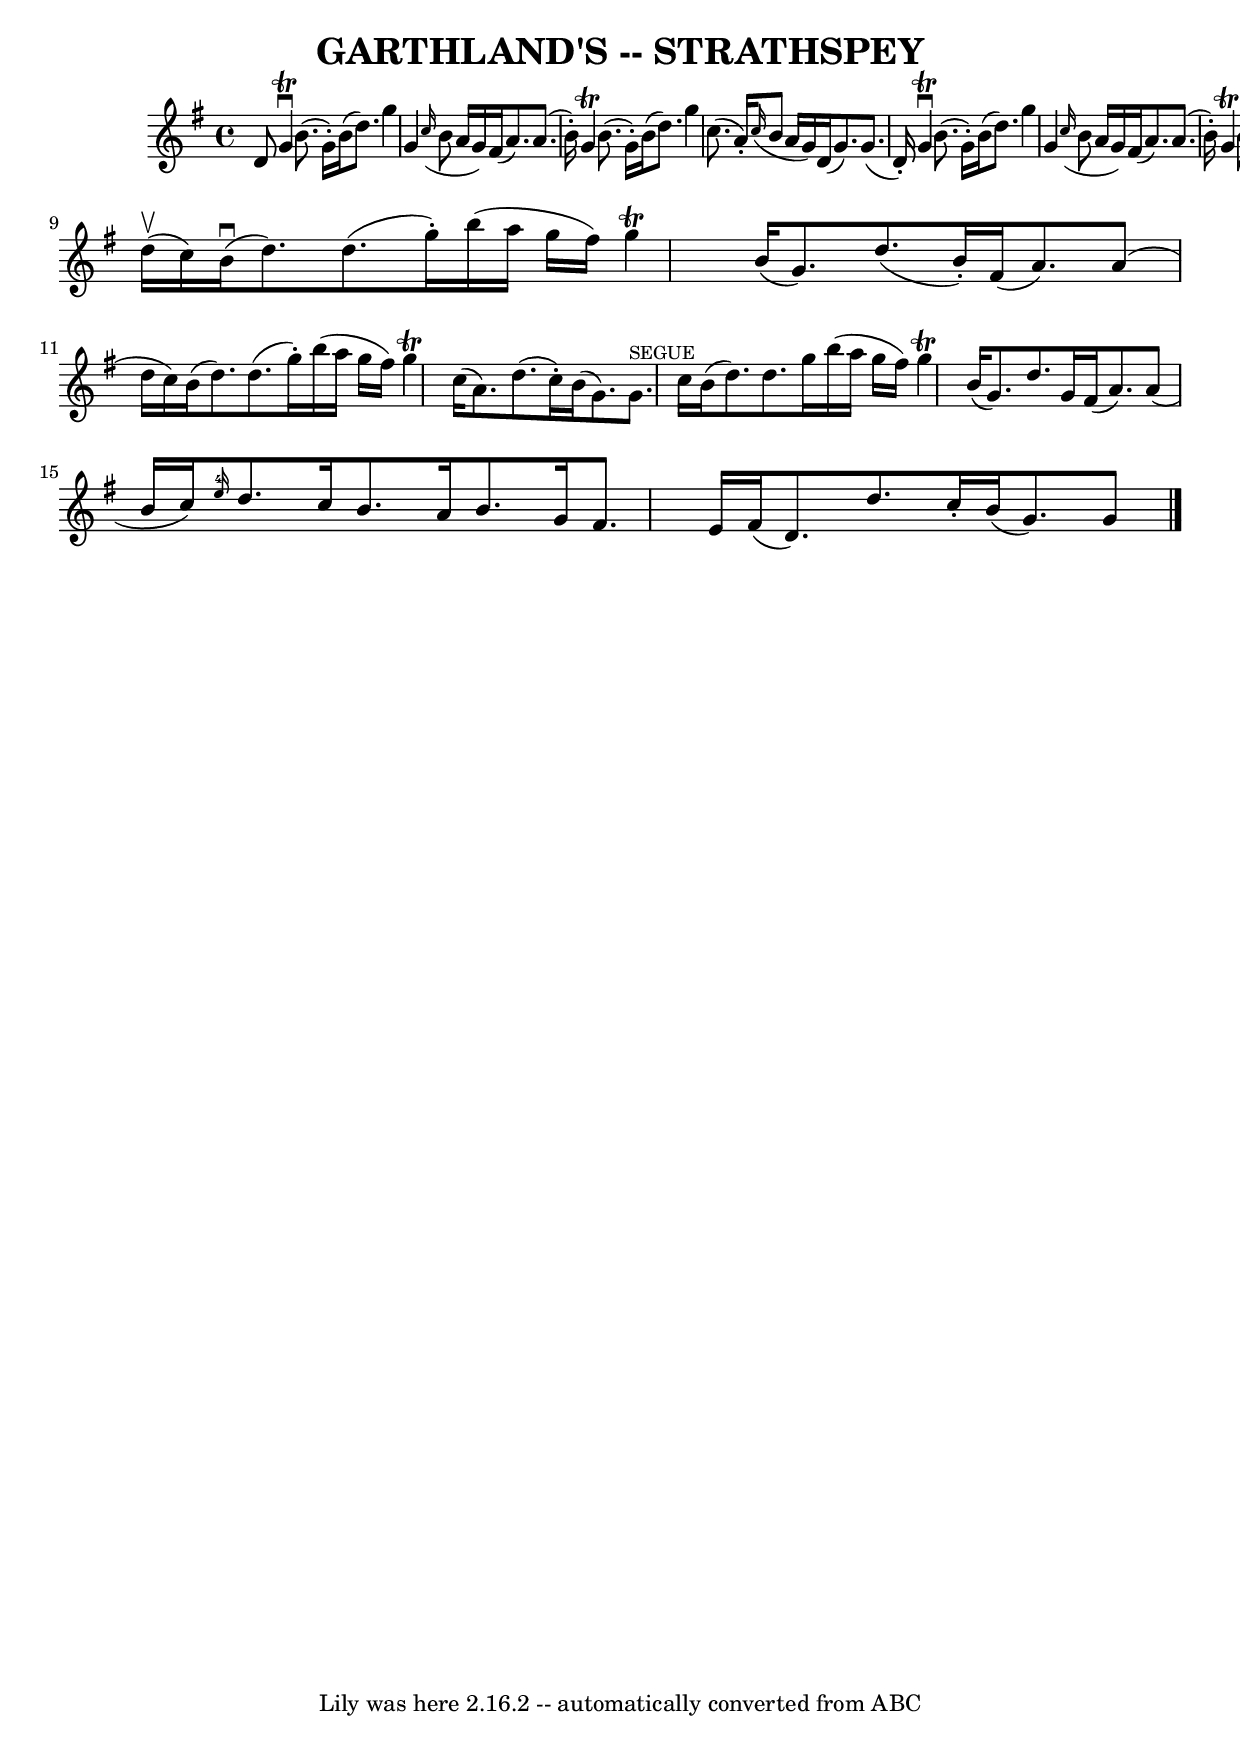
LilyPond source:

\version "2.16.2"
\include "Mammoth.ily"
\header {
  %% book = "Ryan's Mammoth Collection of Fiddle Tunes"
  crossRefNumber = "1"
  footnotes = ""
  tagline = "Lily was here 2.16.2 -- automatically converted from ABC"
  title = "GARTHLAND'S -- STRATHSPEY"

}
voicedefault =  {


  \override Staff.TimeSignature #'style = #'C
  \time 4/4 
  \key g \major
  d'8        |
  g'4^\downbow^\trill b'8. (
  g'16-.) b'16 (d''8.) g''4    |
  g'4    \grace { c''16 
		  (
		} b'8 a'16 g'16) fis'16 (a'8.) a'8. (b'16-.)        |
  g'4^\trill b'8. (g'16-.) b'16 (d''8.) g''4     |
  c''8. (a'16-.)   \grace { c''16 (
			   } b'8 a'16 g'16) d'16 (g'8.) g'8. (d'16-.)   | |
  g'4^\downbow^\trill b'8. (g'16-.) b'16 (d''8.) g''4    |
  
  g'4    \grace { c''16 (
		} b'8 a'16 g'16) fis'16 (a'8.)   
  a'8. (b'16-.)       |
  g'4^\trill b'8. (g'16-.) b'16 (
  d''8.) g''4    |
  c''8. (a'16-.)   \grace { c''16 (
			   }   
  b'8 a'16 g'16) d'16 (g'8.) g'8    \bar "|." d''16 (^\upbow c''16)       |
  b'16 (^\downbow d''8.) d''8. (
  g''16-.) b''16 (a''16 g''16 fis''16) g''4^\trill   |
  
  b'16 (g'8.) d''8. (b'16-.) fis'16 (a'8.) a'8 (
  d''16 c''16)       |
  b'16 (d''8.) d''8. (g''16-.)  
  b''16 (a''16 g''16 fis''16) g''4^\trill   |
  c''16 (
  a'8.) d''8. (c''16-.) b'16 (g'8.) g'8.^\segue c''16   | |
  b'16 (d''8.) d''8. g''16 b''16 (
  a''16 g''16 fis''16) g''4^\trill   |
  b'16 (g'8.)   
  d''8. g'16 fis'16 (a'8.) a'8 (b'16 c''16)       |
  
  \grace { e''16-4 
	 } d''8. c''16 b'8. a'16 b'8. g'16    
  fis'8. e'16    |
  fis'16 (d'8.) d''8. c''16-.   |
  
  b'16 (g'8.) g'8    \bar "|."   

}

\score{
  <<

    \context Staff="default"
    {
      \voicedefault 
      
    }

  >>
  \layout {
    
  }
  \midi {
  }

}
